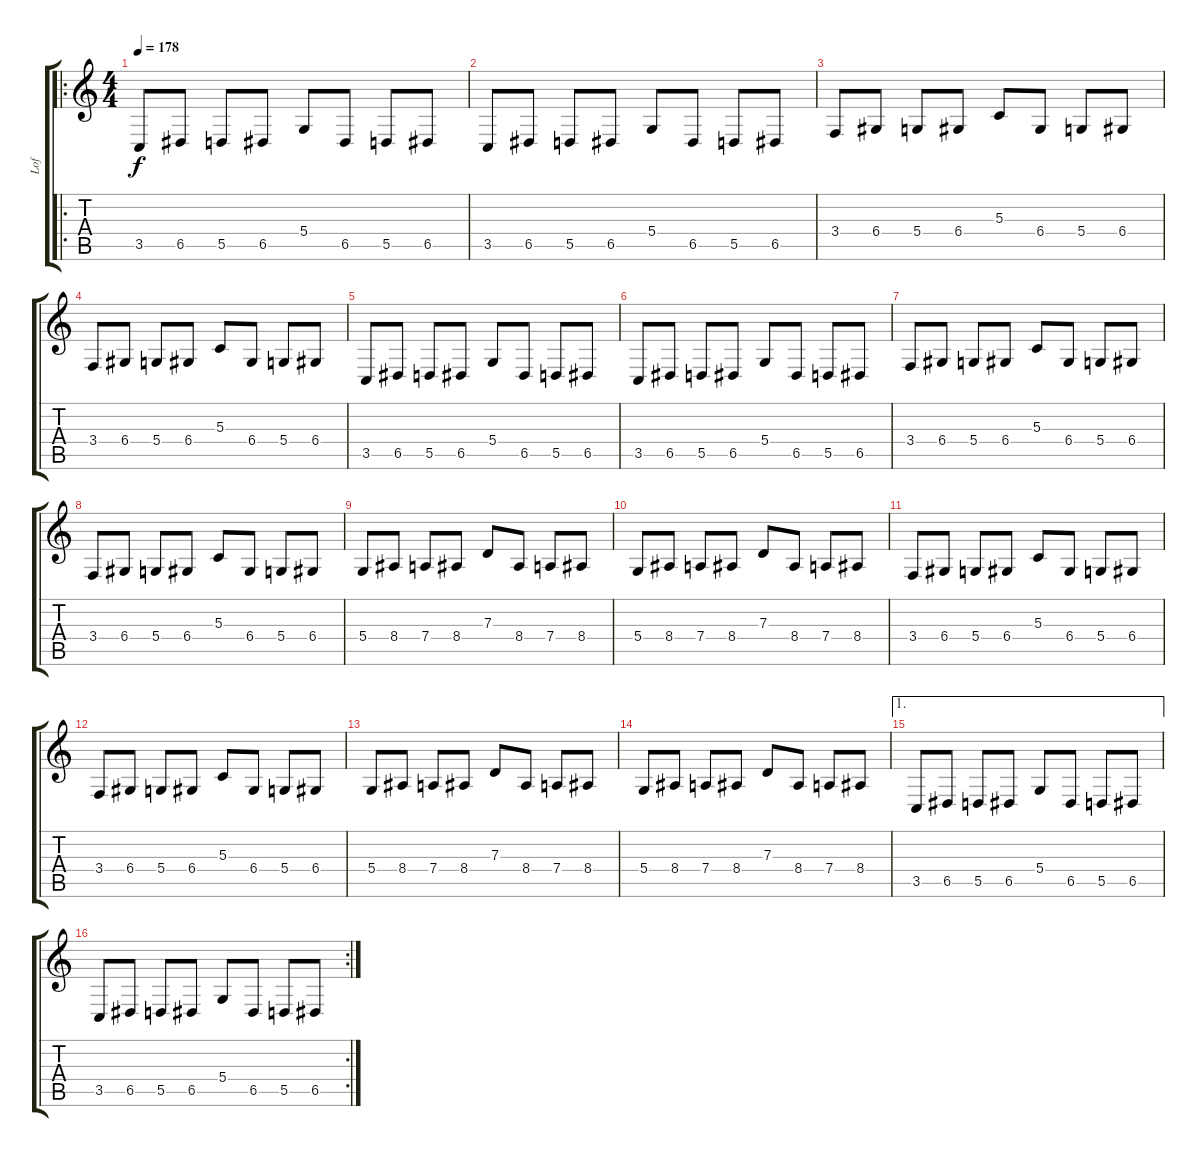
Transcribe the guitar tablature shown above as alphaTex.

\track ("Lof" "Lof") {instrument stringensemble1}
\staff {score tabs}
\tuning (E4 B3 G3 D3 A2 E2) {hide}
\ro
\ts (4 4)
\tempo 178
\clef g2
\ks c
3.5.8{dy f instrument stringensemble1} 6.5.8 5.5.8 6.5.8 5.4.8 6.5.8 5.5.8 6.5.8 |
3.5.8 6.5.8 5.5.8 6.5.8 5.4.8 6.5.8 5.5.8 6.5.8 |
3.4.8 6.4.8 5.4.8 6.4.8 5.3.8 6.4.8 5.4.8 6.4.8 |
3.4.8 6.4.8 5.4.8 6.4.8 5.3.8 6.4.8 5.4.8 6.4.8 |
3.5.8 6.5.8 5.5.8 6.5.8 5.4.8 6.5.8 5.5.8 6.5.8 |
3.5.8 6.5.8 5.5.8 6.5.8 5.4.8 6.5.8 5.5.8 6.5.8 |
3.4.8 6.4.8 5.4.8 6.4.8 5.3.8 6.4.8 5.4.8 6.4.8 |
3.4.8 6.4.8 5.4.8 6.4.8 5.3.8 6.4.8 5.4.8 6.4.8 |
5.4.8 8.4.8 7.4.8 8.4.8 7.3.8 8.4.8 7.4.8 8.4.8 |
5.4.8 8.4.8 7.4.8 8.4.8 7.3.8 8.4.8 7.4.8 8.4.8 |
3.4.8 6.4.8 5.4.8 6.4.8 5.3.8 6.4.8 5.4.8 6.4.8 |
3.4.8 6.4.8 5.4.8 6.4.8 5.3.8 6.4.8 5.4.8 6.4.8 |
5.4.8 8.4.8 7.4.8 8.4.8 7.3.8 8.4.8 7.4.8 8.4.8 |
5.4.8 8.4.8 7.4.8 8.4.8 7.3.8 8.4.8 7.4.8 8.4.8 |
\ae 1
3.5.8 6.5.8 5.5.8 6.5.8 5.4.8 6.5.8 5.5.8 6.5.8 |
\rc 2
3.5.8 6.5.8 5.5.8 6.5.8 5.4.8 6.5.8 5.5.8 6.5.8
